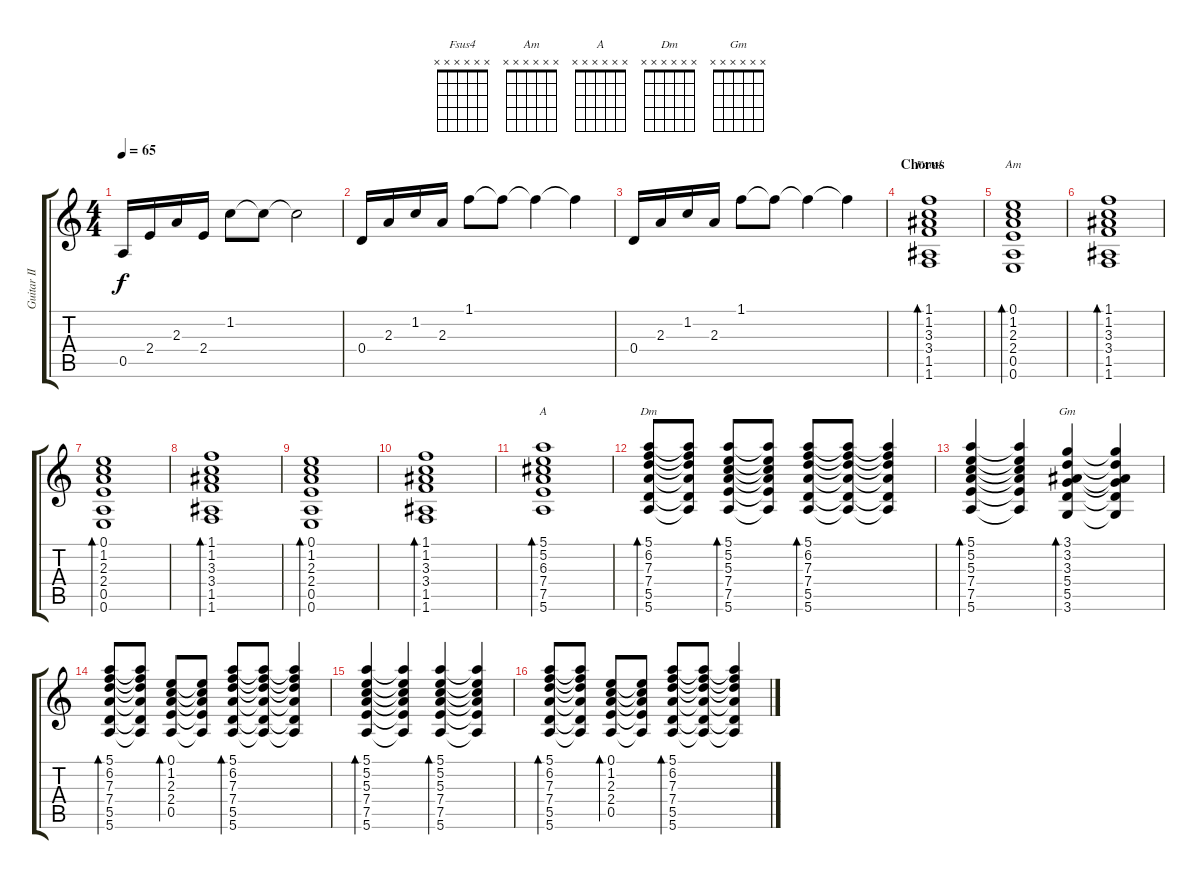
\track ("Guitar II" "Guitar II") {instrument electricguitarclean}
\staff {score tabs}
\tuning (E4 B3 G3 D3 A2 E2) {hide}
\chord ("Fsus4" x x x x x x)
\chord ("Am" x x x x x x)
\chord ("A" x x x x x x)
\chord ("Dm" x x x x x x)
\chord ("Gm" x x x x x x)
\ts (4 4)
\tempo 65
\clef g2
\ks c
0.5.16{dy f} 2.4.16 2.3.16 2.4.16 1.2.8 1.2{t}.8 1.2{t}.2 |
0.4.16 2.3.16 1.2.16 2.3.16 1.1.8 1.1{t}.8 1.1{t}.4 1.1{t}.4 |
0.4.16 2.3.16 1.2.16 2.3.16 1.1.8 1.1{t}.8 1.1{t}.4 1.1{t}.4 |
\section ("" "Chorus")
(1.1 1.2 3.3 3.4 1.5 1.6).1{bd 120 ch "Fsus4"} |
(0.1 1.2 2.3 2.4 0.5 0.6).1{bd 120 ch "Am"} |
(1.1 1.2 3.3 3.4 1.5 1.6).1{bd 120} |
(0.1 1.2 2.3 2.4 0.5 0.6).1{bd 120} |
(1.1 1.2 3.3 3.4 1.5 1.6).1{bd 120} |
(0.1 1.2 2.3 2.4 0.5 0.6).1{bd 120} |
(1.1 1.2 3.3 3.4 1.5 1.6).1{bd 120} |
(5.1 5.2 6.3 7.4 7.5 5.6).1{bd 120 ch "A"} |
(5.1 6.2 7.3 7.4 5.5 5.6).8{bd 120 ch "Dm"} (5.1{t} 6.2{t} 7.3{t} 7.4{t} 5.5{t} 5.6{t}).8 (5.1 5.2 5.3 7.4 7.5 5.6).8{bd 120} (5.1{t} 5.2{t} 5.3{t} 7.4{t} 7.5{t} 5.6{t}).8 (5.1 6.2 7.3 7.4 5.5 5.6).8{bd 120} (5.1{t} 6.2{t} 7.3{t} 7.4{t} 5.5{t} 5.6{t}).8 (5.1{t} 6.2{t} 7.3{t} 7.4{t} 5.5{t} 5.6{t}).4 |
(5.1 5.2 5.3 7.4 7.5 5.6).4{bd 120} (5.1{t} 5.2{t} 5.3{t} 7.4{t} 7.5{t} 5.6{t}).4 (3.1 3.2 3.3 5.4 5.5 3.6).4{bd 120 ch "Gm"} (3.1{t} 3.2{t} 3.3{t} 5.4{t} 5.5{t} 3.6{t}).4 |
(5.1 6.2 7.3 7.4 5.5 5.6).8{bd 120} (5.1{t} 6.2{t} 7.3{t} 7.4{t} 5.5{t} 5.6{t}).8 (0.1 1.2 2.3 2.4 0.5).8{bd 120} (0.1{t} 1.2{t} 2.3{t} 2.4{t} 0.5{t}).8 (5.1 6.2 7.3 7.4 5.5 5.6).8{bd 120} (5.1{t} 6.2{t} 7.3{t} 7.4{t} 5.5{t} 5.6{t}).8 (5.1{t} 6.2{t} 7.3{t} 7.4{t} 5.5{t} 5.6{t}).4 |
(5.1 5.2 5.3 7.4 7.5 5.6).4{bd 120} (5.1{t} 5.2{t} 5.3{t} 7.4{t} 7.5{t} 5.6{t}).4 (5.1 5.2 5.3 7.4 7.5 5.6).4{bd 120} (5.1{t} 5.2{t} 5.3{t} 7.4{t} 7.5{t} 5.6{t}).4 |
(5.1 6.2 7.3 7.4 5.5 5.6).8{bd 120} (5.1{t} 6.2{t} 7.3{t} 7.4{t} 5.5{t} 5.6{t}).8 (0.1 1.2 2.3 2.4 0.5).8{bd 120} (0.1{t} 1.2{t} 2.3{t} 2.4{t} 0.5{t}).8 (5.1 6.2 7.3 7.4 5.5 5.6).8{bd 120} (5.1{t} 6.2{t} 7.3{t} 7.4{t} 5.5{t} 5.6{t}).8 (5.1{t} 6.2{t} 7.3{t} 7.4{t} 5.5{t} 5.6{t}).4
